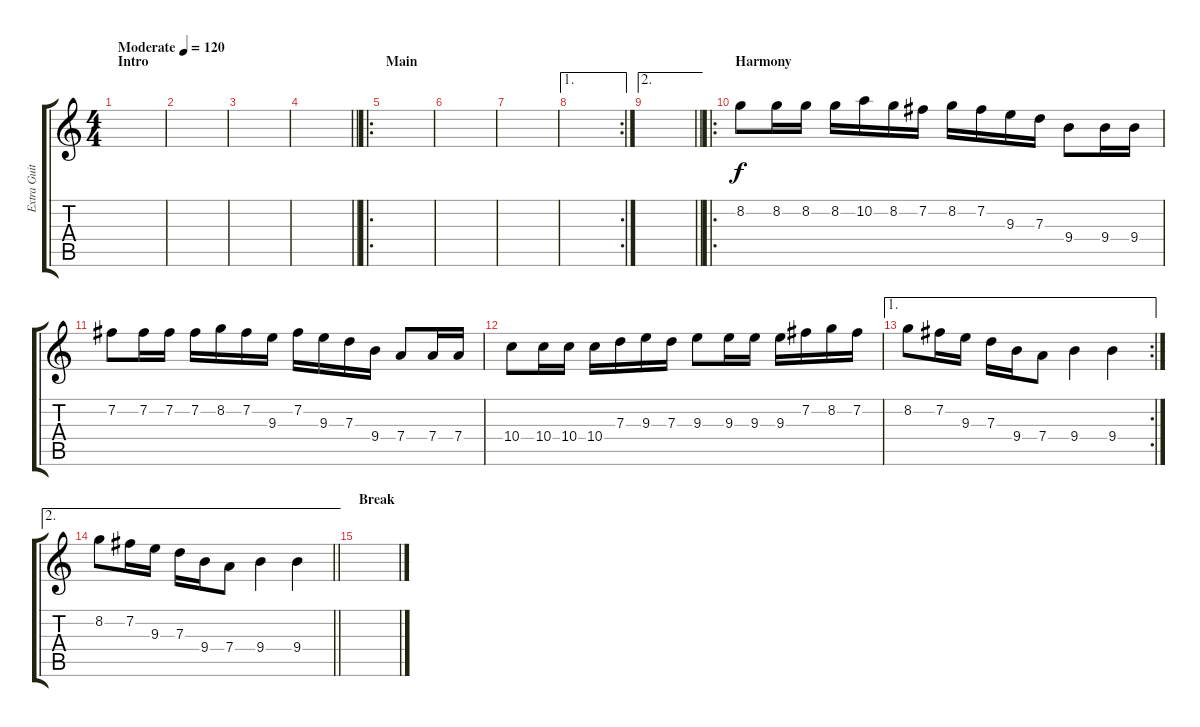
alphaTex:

\track ("Extra Guitar" "Extra Guit") {instrument distortionguitar}
\staff {score tabs}
\tuning (E4 B3 G3 D3 A2 E2) {hide}
\ts (4 4)
\section ("" "Intro")
\tempo (120 "Moderate")
\tempo 144
\tempo (120 "Moderate")
\clef g2
\ks c
|
|
|
\barLineRight lightlight
|
\ro
\section ("" "Main")
|
|
|
\ae 1
\rc 2
|
\ae 2
\barLineRight lightlight
|
\ro
\section ("" "Harmony")
8.2.8 8.2.16 8.2.16 8.2.16 10.2.16 8.2.16 7.2.16 8.2.16 7.2.16 9.3.16 7.3.16 9.4.8 9.4.16 9.4.16 |
7.2.8 7.2.16 7.2.16 7.2.16 8.2.16 7.2.16 9.3.16 7.2.16 9.3.16 7.3.16 9.4.16 7.4.8 7.4.16 7.4.16 |
10.4.8 10.4.16 10.4.16 10.4.16 7.3.16 9.3.16 7.3.16 9.3.8 9.3.16 9.3.16 9.3.16 7.2.16 8.2.16 7.2.16 |
\ae 1
\rc 2
8.2.8 7.2.16 9.3.16 7.3.16 9.4.16 7.4.8 9.4.4 9.4.4 |
\ae 2
\barLineRight lightlight
8.2.8 7.2.16 9.3.16 7.3.16 9.4.16 7.4.8 9.4.4 9.4.4 |
\section ("" "Break")
